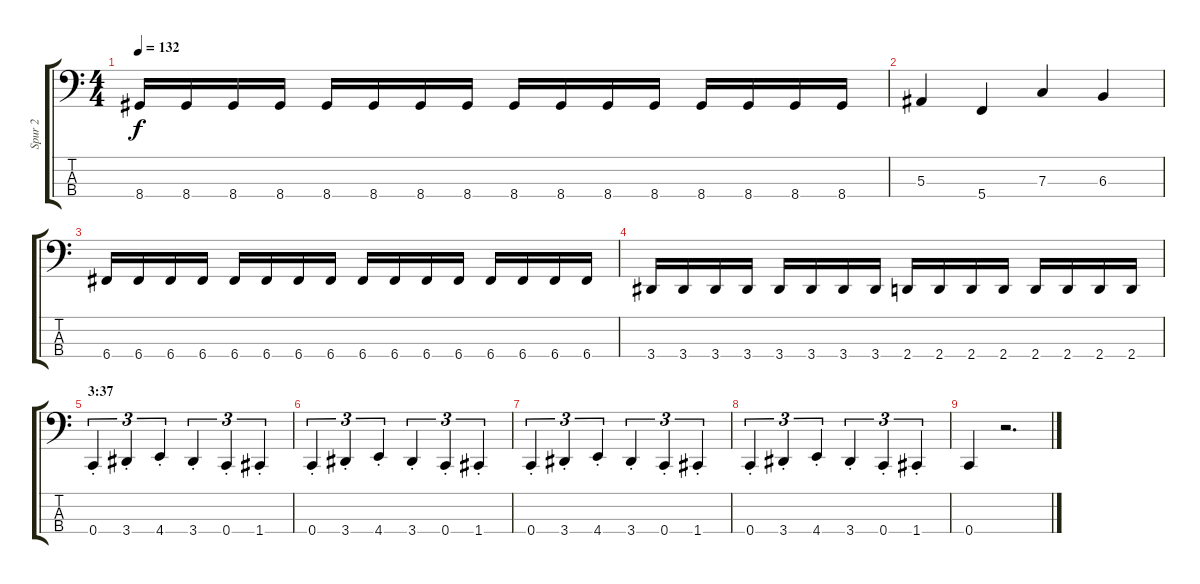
\track ("Spur 2" "Spur 2") {instrument electricbassfinger}
\staff {score tabs}
\tuning (Eb2 Bb1 F1 C1) {hide}
\ts (4 4)
\tempo 132
\clef f4
\ks c
8.4.16{dy f} 8.4.16 8.4.16 8.4.16 8.4.16 8.4.16 8.4.16 8.4.16 8.4.16 8.4.16 8.4.16 8.4.16 8.4.16 8.4.16 8.4.16 8.4.16 |
5.3.4 5.4.4 7.3.4 6.3.4 |
6.4.16 6.4.16 6.4.16 6.4.16 6.4.16 6.4.16 6.4.16 6.4.16 6.4.16 6.4.16 6.4.16 6.4.16 6.4.16 6.4.16 6.4.16 6.4.16 |
3.4.16 3.4.16 3.4.16 3.4.16 3.4.16 3.4.16 3.4.16 3.4.16 2.4.16 2.4.16 2.4.16 2.4.16 2.4.16 2.4.16 2.4.16 2.4.16 |
\section ("" "3:37")
0.4{st}.4{tu (3 2)} 3.4{st}.4{tu (3 2)} 4.4{st}.4{tu (3 2)} 3.4{st}.4{tu (3 2)} 0.4{st}.4{tu (3 2)} 1.4{st}.4{tu (3 2)} |
0.4{st}.4{tu (3 2)} 3.4{st}.4{tu (3 2)} 4.4{st}.4{tu (3 2)} 3.4{st}.4{tu (3 2)} 0.4{st}.4{tu (3 2)} 1.4{st}.4{tu (3 2)} |
0.4{st}.4{tu (3 2)} 3.4{st}.4{tu (3 2)} 4.4{st}.4{tu (3 2)} 3.4{st}.4{tu (3 2)} 0.4{st}.4{tu (3 2)} 1.4{st}.4{tu (3 2)} |
0.4{st}.4{tu (3 2)} 3.4{st}.4{tu (3 2)} 4.4{st}.4{tu (3 2)} 3.4{st}.4{tu (3 2)} 0.4{st}.4{tu (3 2)} 1.4{st}.4{tu (3 2)} |
0.4.4 r.2{d}
